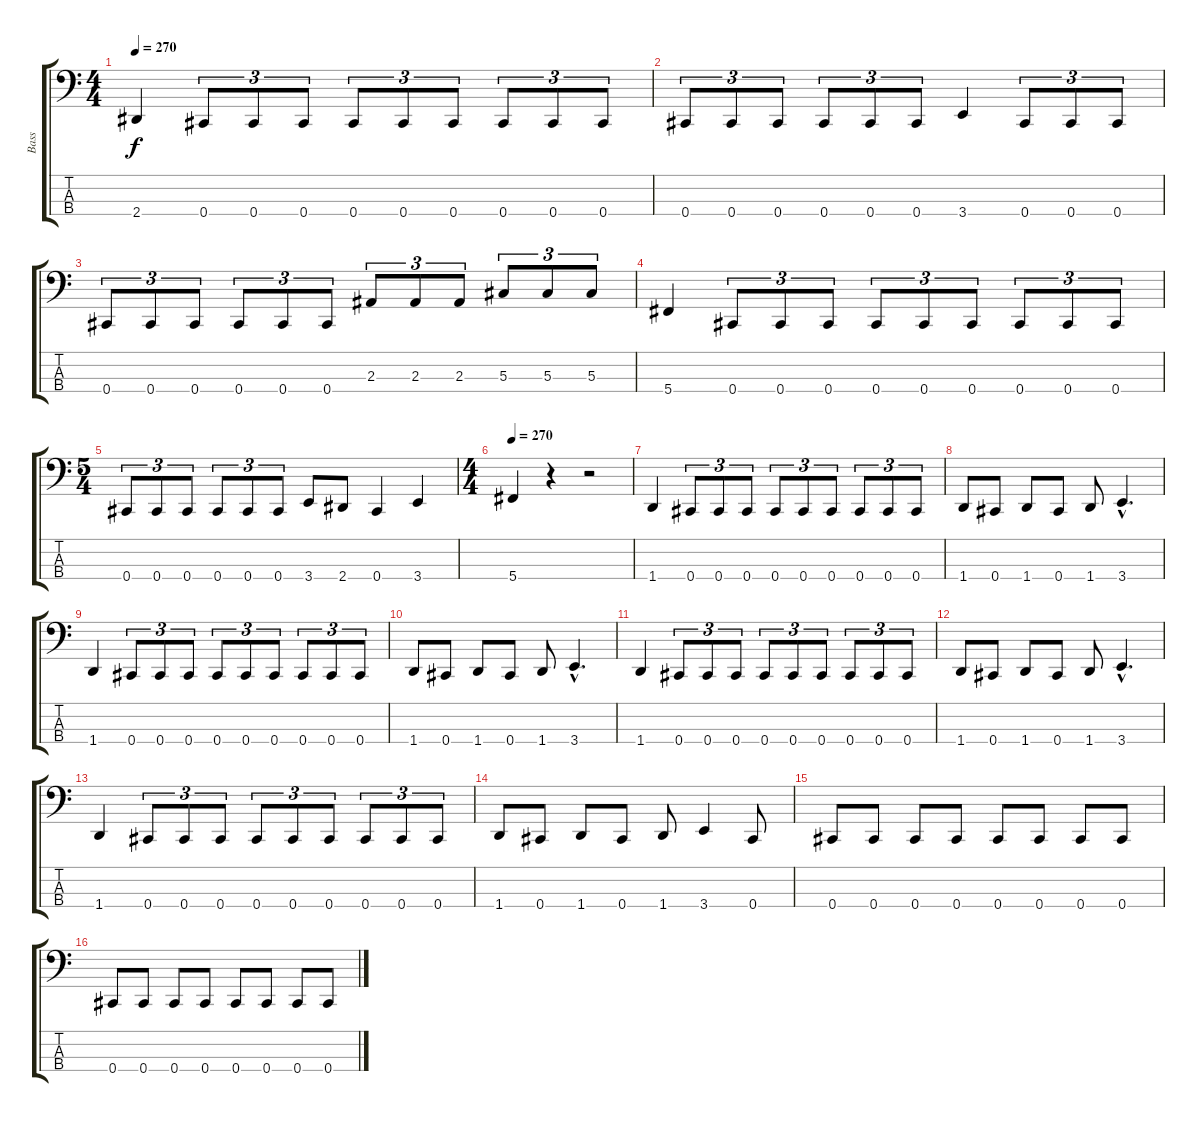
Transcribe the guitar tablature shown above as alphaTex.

\track ("Bass" "Bass") {instrument electricbassfinger}
\staff {score tabs}
\tuning (Gb2 Db2 Ab1 Db1) {hide}
\ts (4 4)
\tempo 270
\clef f4
\ks c
2.4.4{dy f} 0.4.8{tu (3 2)} 0.4.8{tu (3 2)} 0.4.8{tu (3 2)} 0.4.8{tu (3 2)} 0.4.8{tu (3 2)} 0.4.8{tu (3 2)} 0.4.8{tu (3 2)} 0.4.8{tu (3 2)} 0.4.8{tu (3 2)} |
0.4.8{tu (3 2)} 0.4.8{tu (3 2)} 0.4.8{tu (3 2)} 0.4.8{tu (3 2)} 0.4.8{tu (3 2)} 0.4.8{tu (3 2)} 3.4.4 0.4.8{tu (3 2)} 0.4.8{tu (3 2)} 0.4.8{tu (3 2)} |
0.4.8{tu (3 2)} 0.4.8{tu (3 2)} 0.4.8{tu (3 2)} 0.4.8{tu (3 2)} 0.4.8{tu (3 2)} 0.4.8{tu (3 2)} 2.3.8{tu (3 2)} 2.3.8{tu (3 2)} 2.3.8{tu (3 2)} 5.3.8{tu (3 2)} 5.3.8{tu (3 2)} 5.3.8{tu (3 2)} |
5.4.4 0.4.8{tu (3 2)} 0.4.8{tu (3 2)} 0.4.8{tu (3 2)} 0.4.8{tu (3 2)} 0.4.8{tu (3 2)} 0.4.8{tu (3 2)} 0.4.8{tu (3 2)} 0.4.8{tu (3 2)} 0.4.8{tu (3 2)} |
\ts (5 4)
0.4.8{tu (3 2)} 0.4.8{tu (3 2)} 0.4.8{tu (3 2)} 0.4.8{tu (3 2)} 0.4.8{tu (3 2)} 0.4.8{tu (3 2)} 3.4.8 2.4.8 0.4.4 3.4.4 |
\ts (4 4)
\tempo 270
5.4.4 r.4 r.2 |
1.4.4 0.4.8{tu (3 2)} 0.4.8{tu (3 2)} 0.4.8{tu (3 2)} 0.4.8{tu (3 2)} 0.4.8{tu (3 2)} 0.4.8{tu (3 2)} 0.4.8{tu (3 2)} 0.4.8{tu (3 2)} 0.4.8{tu (3 2)} |
1.4.8 0.4.8 1.4.8 0.4.8 1.4.8 3.4{hac}.4{d} |
1.4.4 0.4.8{tu (3 2)} 0.4.8{tu (3 2)} 0.4.8{tu (3 2)} 0.4.8{tu (3 2)} 0.4.8{tu (3 2)} 0.4.8{tu (3 2)} 0.4.8{tu (3 2)} 0.4.8{tu (3 2)} 0.4.8{tu (3 2)} |
1.4.8 0.4.8 1.4.8 0.4.8 1.4.8 3.4{hac}.4{d} |
1.4.4 0.4.8{tu (3 2)} 0.4.8{tu (3 2)} 0.4.8{tu (3 2)} 0.4.8{tu (3 2)} 0.4.8{tu (3 2)} 0.4.8{tu (3 2)} 0.4.8{tu (3 2)} 0.4.8{tu (3 2)} 0.4.8{tu (3 2)} |
1.4.8 0.4.8 1.4.8 0.4.8 1.4.8 3.4{hac}.4{d} |
1.4.4 0.4.8{tu (3 2)} 0.4.8{tu (3 2)} 0.4.8{tu (3 2)} 0.4.8{tu (3 2)} 0.4.8{tu (3 2)} 0.4.8{tu (3 2)} 0.4.8{tu (3 2)} 0.4.8{tu (3 2)} 0.4.8{tu (3 2)} |
1.4.8 0.4.8 1.4.8 0.4.8 1.4.8 3.4.4 0.4.8 |
0.4.8 0.4.8 0.4.8 0.4.8 0.4.8 0.4.8 0.4.8 0.4.8 |
0.4.8 0.4.8 0.4.8 0.4.8 0.4.8 0.4.8 0.4.8 0.4.8
